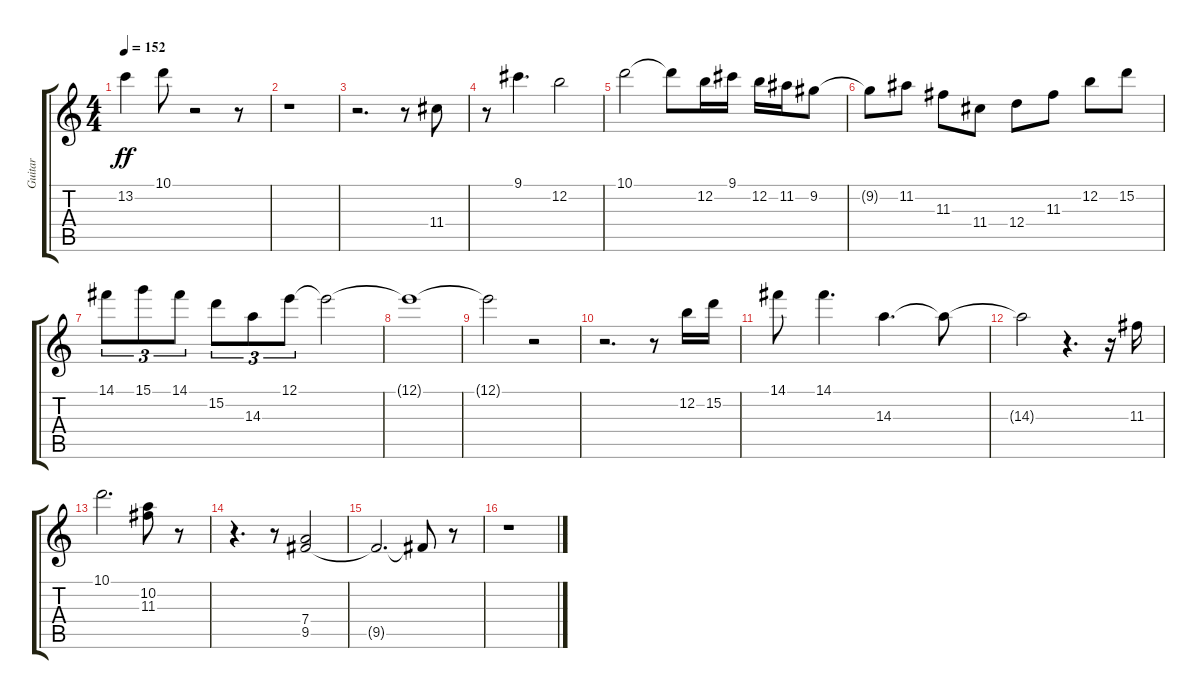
\track ("Guitar" "Guitar") {instrument distortionguitar}
\staff {score tabs}
\tuning (E4 B3 G3 D3 A2 E2) {hide}
\ts (4 4)
\tempo 152
\clef g2
\ks c
13.2{t}.4{dy ff} 10.1.8 r.2 r.8 |
r.1 |
r.2{d} r.8 11.4.8 |
r.8 9.1.4{d} 12.2.2 |
10.1.2 10.1{t}.8 12.2.16 9.1.16 12.2.16 11.2.16 9.2.8 |
9.2{t}.8 11.2.8 11.3.8 11.4.8 12.4.8 11.3.8 12.2.8 15.2.8 |
14.1.8{tu (3 2)} 15.1.8{tu (3 2)} 14.1.8{tu (3 2)} 15.2.8{tu (3 2)} 14.3.8{tu (3 2)} 12.1.8{tu (3 2)} 12.1{t}.2 |
12.1{t}.1 |
12.1{t}.2 r.2 |
r.2{d} r.8 12.2.16 15.2.16 |
14.1.8 14.1.4{d} 14.3.4{d} 14.3{t}.8 |
14.3{t}.2 r.4{d} r.16 11.3.16 |
10.1.2{d} (10.2 11.3).8 r.8 |
r.4{d} r.8 (7.4 9.5).2 |
9.5{t}.2{d} 9.5{t}.8 r.8 |
r.1
